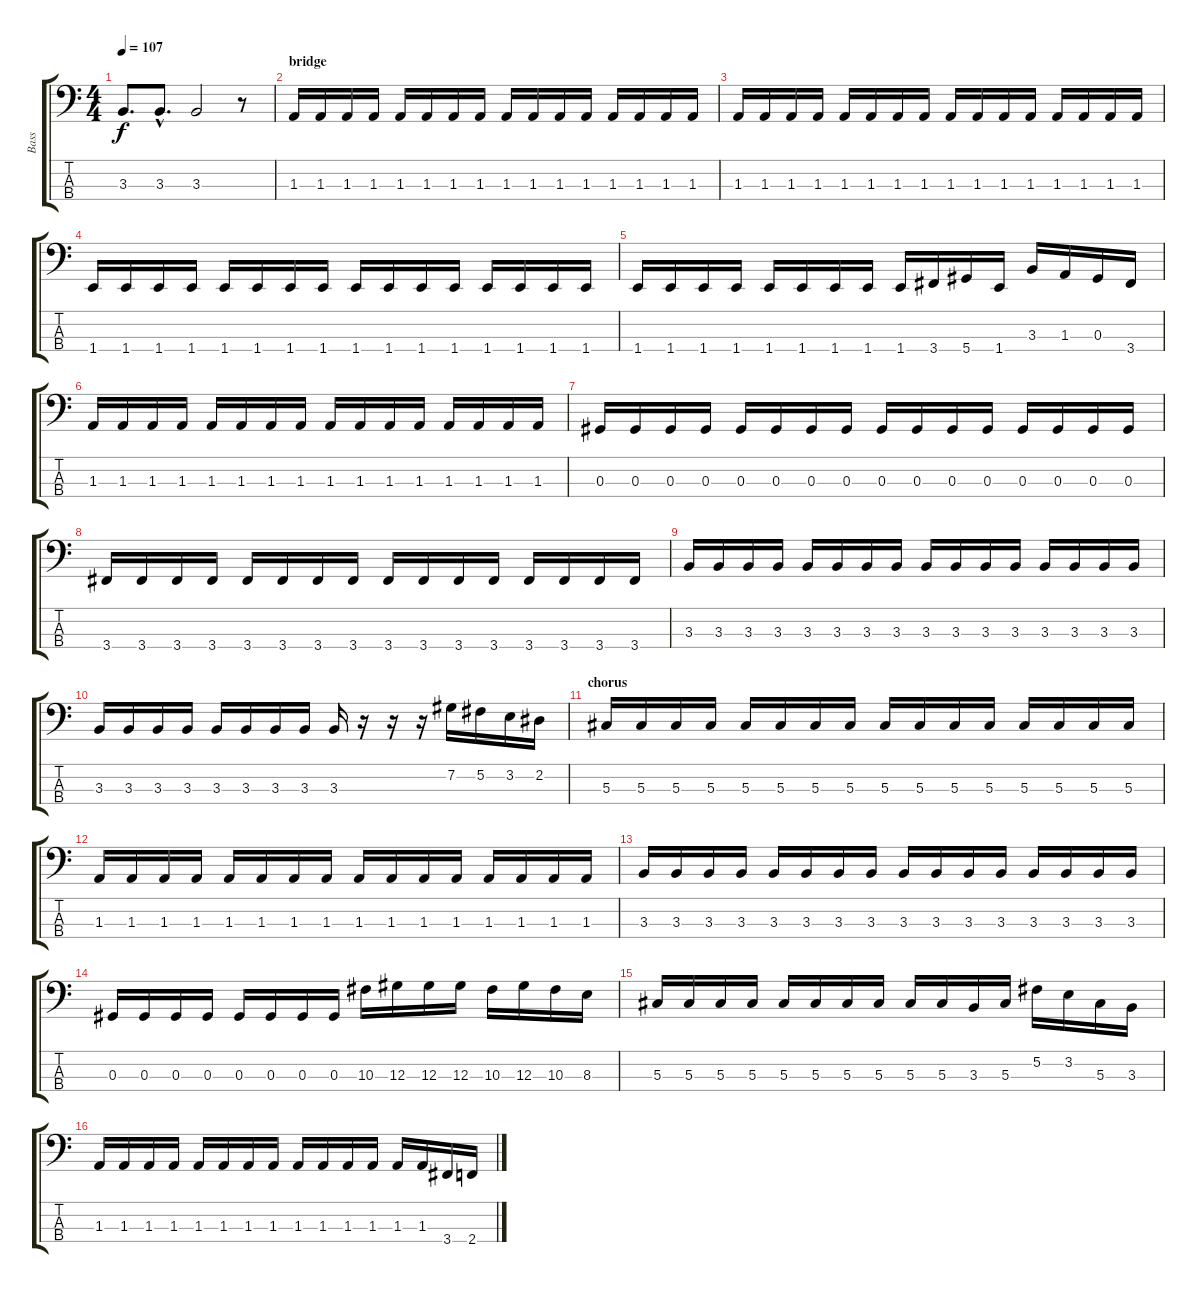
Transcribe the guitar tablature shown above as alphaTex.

\track ("Bass" "Bass") {instrument electricbassfinger}
\staff {score tabs}
\tuning (Gb2 Db2 Ab1 Eb1) {hide}
\ts (4 4)
\tempo 107
\clef f4
\ks c
3.3.8{d dy f} 3.3{hac}.8{d} 3.3.2 r.8 |
\section ("" "bridge")
1.3.16 1.3.16 1.3.16 1.3.16 1.3.16 1.3.16 1.3.16 1.3.16 1.3.16 1.3.16 1.3.16 1.3.16 1.3.16 1.3.16 1.3.16 1.3.16 |
1.3.16 1.3.16 1.3.16 1.3.16 1.3.16 1.3.16 1.3.16 1.3.16 1.3.16 1.3.16 1.3.16 1.3.16 1.3.16 1.3.16 1.3.16 1.3.16 |
1.4.16 1.4.16 1.4.16 1.4.16 1.4.16 1.4.16 1.4.16 1.4.16 1.4.16 1.4.16 1.4.16 1.4.16 1.4.16 1.4.16 1.4.16 1.4.16 |
1.4.16 1.4.16 1.4.16 1.4.16 1.4.16 1.4.16 1.4.16 1.4.16 1.4.16 3.4.16 5.4.16 1.4.16 3.3.16 1.3.16 0.3.16 3.4.16 |
1.3.16 1.3.16 1.3.16 1.3.16 1.3.16 1.3.16 1.3.16 1.3.16 1.3.16 1.3.16 1.3.16 1.3.16 1.3.16 1.3.16 1.3.16 1.3.16 |
0.3.16 0.3.16 0.3.16 0.3.16 0.3.16 0.3.16 0.3.16 0.3.16 0.3.16 0.3.16 0.3.16 0.3.16 0.3.16 0.3.16 0.3.16 0.3.16 |
3.4.16 3.4.16 3.4.16 3.4.16 3.4.16 3.4.16 3.4.16 3.4.16 3.4.16 3.4.16 3.4.16 3.4.16 3.4.16 3.4.16 3.4.16 3.4.16 |
3.3.16 3.3.16 3.3.16 3.3.16 3.3.16 3.3.16 3.3.16 3.3.16 3.3.16 3.3.16 3.3.16 3.3.16 3.3.16 3.3.16 3.3.16 3.3.16 |
3.3.16 3.3.16 3.3.16 3.3.16 3.3.16 3.3.16 3.3.16 3.3.16 3.3.16 r.16 r.16 r.16 7.2.16 5.2.16 3.2.16 2.2.16 |
\section ("" "chorus")
5.3.16 5.3.16 5.3.16 5.3.16 5.3.16 5.3.16 5.3.16 5.3.16 5.3.16 5.3.16 5.3.16 5.3.16 5.3.16 5.3.16 5.3.16 5.3.16 |
1.3.16 1.3.16 1.3.16 1.3.16 1.3.16 1.3.16 1.3.16 1.3.16 1.3.16 1.3.16 1.3.16 1.3.16 1.3.16 1.3.16 1.3.16 1.3.16 |
3.3.16 3.3.16 3.3.16 3.3.16 3.3.16 3.3.16 3.3.16 3.3.16 3.3.16 3.3.16 3.3.16 3.3.16 3.3.16 3.3.16 3.3.16 3.3.16 |
0.3.16 0.3.16 0.3.16 0.3.16 0.3.16 0.3.16 0.3.16 0.3.16 10.3.16 12.3.16 12.3.16 12.3.16 10.3.16 12.3.16 10.3.16 8.3.16 |
5.3.16 5.3.16 5.3.16 5.3.16 5.3.16 5.3.16 5.3.16 5.3.16 5.3.16 5.3.16 3.3.16 5.3.16 5.2.16 3.2.16 5.3.16 3.3.16 |
1.3.16 1.3.16 1.3.16 1.3.16 1.3.16 1.3.16 1.3.16 1.3.16 1.3.16 1.3.16 1.3.16 1.3.16 1.3.16 1.3.16 3.4.16 2.4.16
